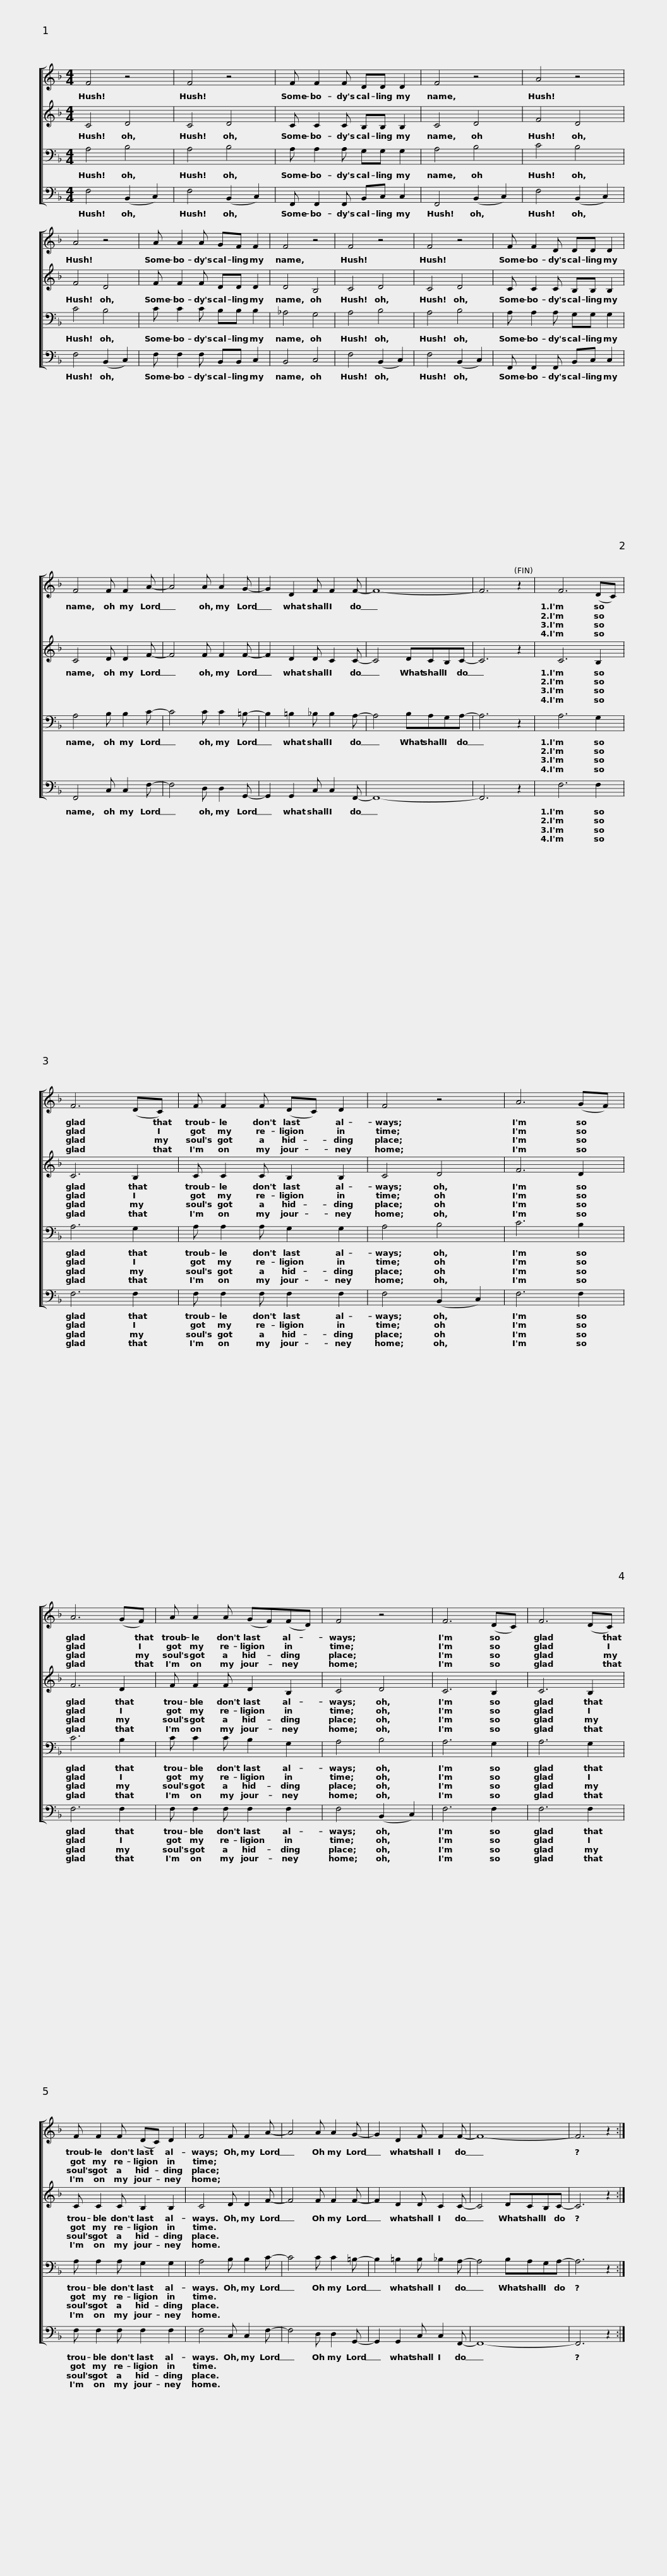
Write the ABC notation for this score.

X:1
%%score [ 1 2 3 4 ]
L:1/8
M:4/4
I:linebreak $
K:F
V:1 treble
V:2 treble
V:3 bass
V:4 bass
V:1
 F4 z4 | F4 z4 | F F2 F DD D2 | F4 z4 | A4 z4 | %5
 A4 z4 |$ A A2 A GF F2 | F4 z4 | F4 z4 | F4 z4 | %10
 F F2 D DD D2 | F4 F F2 A- |$ A4 A A2 G- | G2 D2 F F2 F- | F8- | %15
 F6 z2 | F6 (DC) | F6 (DC) |$ F F2 F (DC) D2 | F4 z4 | %20
 A6 (GF) | A6 (GF) | A A2 A (GF)(FD) | F4 z4 |$ F6 (DC) | %25
 F6 (DC) | F F2 F (DC) D2 | F4 F F2 A- | A4 A A2 G- |$ G2 D2 F F2 F- | %30
 F8- | F6 z2 :| %32
V:2
 C4 D4 | C4 D4 | C C2 C B,B, B,2 | C4 D4 | F4 D4 | %5
 F4 D4 |$ F F2 F DD D2 | D4 B,4 | C4 D4 | C4 D4 | %10
 C C2 C B,B, B,2 | C4 D D2 F- |$ F4 F F2 F- | F2 D2 D C2 C- | C4 DCB,C- | %15
 C6 z2 | C6 B,2 | C6 B,2 |$ C C2 C B,2 B,2 | C4 D4 | %20
 F6 D2 | F6 D2 | F F2 F D2 B,2 | C4 D4 |$ C6 B,2 | %25
 C6 B,2 | C C2 C B,2 B,2 | C4 D D2 F- | F4 F F2 F- |$ F2 D2 D C2 C- | %30
 C4 DCB,C- | C6 z2 :| %32
V:3
 A,4 B,4 | A,4 B,4 | A, A,2 A, G,G, G,2 | A,4 B,4 | C4 B,4 | %5
 C4 B,4 |$ C C2 C B,B, B,2 | _A,4 G,4 | A,4 B,4 | A,4 B,4 | %10
 A, A,2 A, G,G, G,2 | A,4 B, B,2 C- |$ C4 C C2 =B,- | B,2 =B,2 _B, B,2 A,- | A,4 B,A,G,A,- | %15
 A,6 z2 | A,6 G,2 | A,6 G,2 |$ A, A,2 A, G,2 G,2 | A,4 B,4 | %20
 C6 B,2 | C6 B,2 | C C2 C B,2 G,2 | A,4 B,4 |$ A,6 G,2 | %25
 A,6 G,2 | A, A,2 A, G,2 G,2 | A,4 B, B,2 C- | C4 C C2 =B,- |$ B,2 =B,2 B, _B,2 A,- | %30
 A,4 B,A,G,A,- | A,6 z2 :| %32
V:4
 F,4 (B,,2 C,2) | F,4 (B,,2 C,2) | F,, F,,2 F,, B,,C, C,2 | F,,4 (B,,2 C,2) | F,4 (B,,2 C,2) | %5
 F,4 (B,,2 C,2) |$ F, F,2 F, B,,B,, C,2 | B,,4 C,4 | F,4 (B,,2 C,2) | F,4 (B,,2 C,2) | %10
 F,, F,,2 F,, B,,C, C,2 | F,,4 C, C,2 F,- |$ F,4 D, D,2 G,,- | G,,2 G,,2 C, C,2 F,,- | F,,8- | %15
 F,,6 z2 | F,6 F,2 | F,6 F,2 |$ F, F,2 F, F,2 F,2 | F,4 (B,,2 C,2) | %20
 F,6 F,2 | F,6 F,2 | F, F,2 F, F,2 F,2 | F,4 (B,,2 C,2) |$ F,6 F,2 | %25
 F,6 F,2 | F, F,2 F, F,2 F,2 | F,4 C, C,2 F,- | F,4 D, D,2 G,,- |$ G,,2 G,,2 C, C,2 F,,- | %30
 F,,8- | F,,6 z2 :| %32
